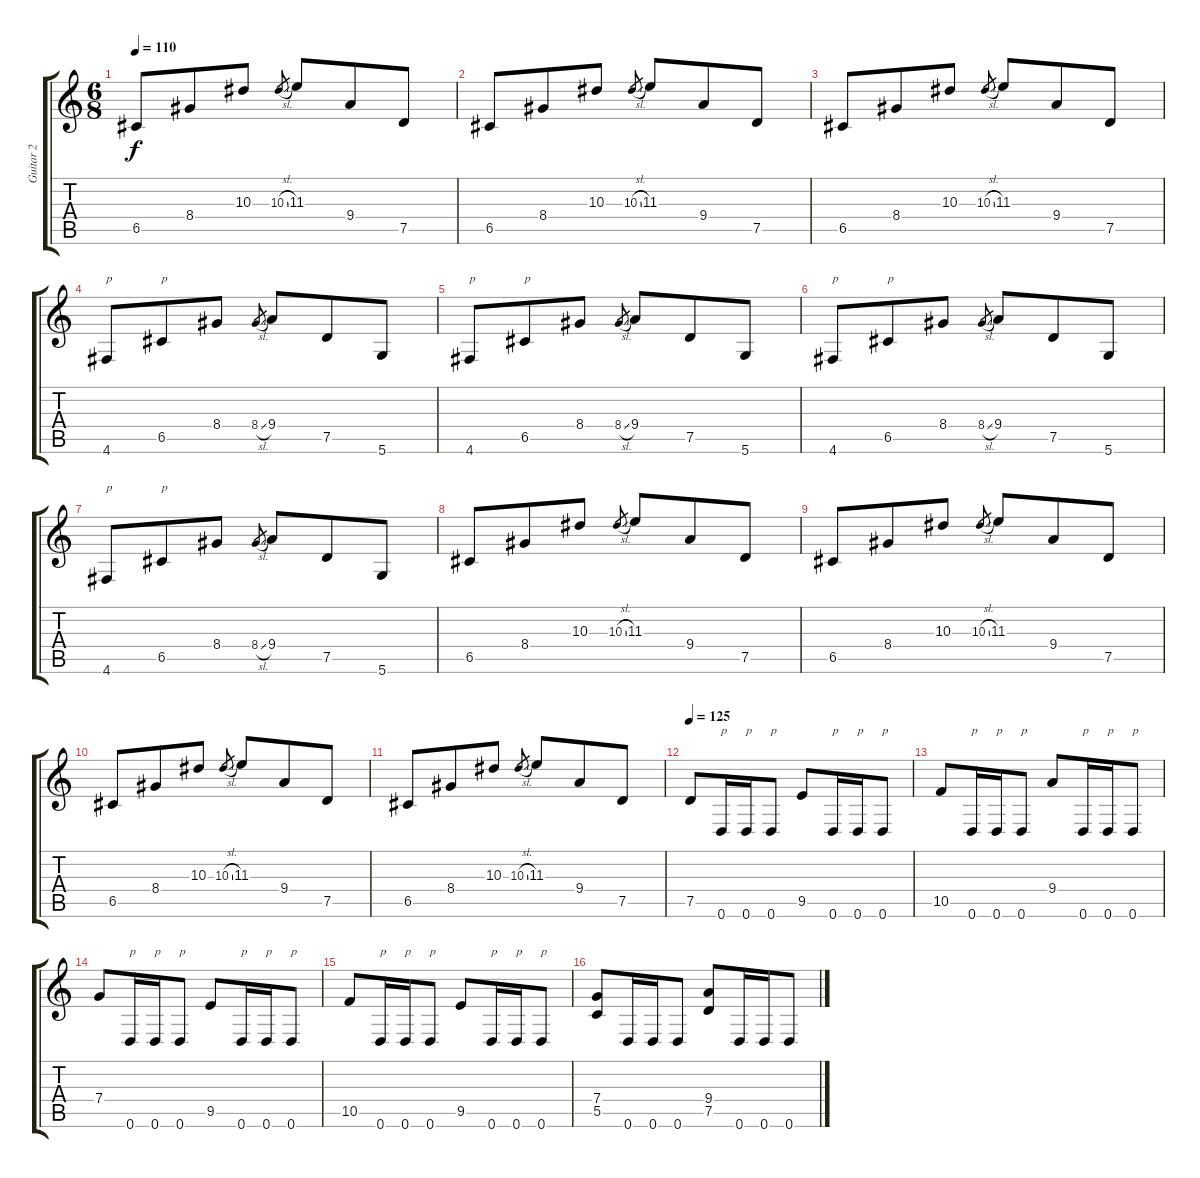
\track ("Guitar 2" "Guitar 2") {instrument distortionguitar}
\staff {score tabs}
\tuning (D4 A3 F3 C3 G2 D2) {hide}
\ts (6 8)
\tempo 110
\clef g2
\ks c
6.5.8{dy f} 8.4.8 10.3.8 10.3{sl}.8{gr} 11.3.8 9.4.8 7.5.8 |
6.5.8 8.4.8 10.3.8 10.3{sl}.8{gr} 11.3.8 9.4.8 7.5.8 |
6.5.8 8.4.8 10.3.8 10.3{sl}.8{gr} 11.3.8 9.4.8 7.5.8 |
4.6.8{txt "p"} 6.5.8{txt "p"} 8.4.8 8.4{sl}.8{gr} 9.4.8 7.5.8 5.6.8 |
4.6.8{txt "p"} 6.5.8{txt "p"} 8.4.8 8.4{sl}.8{gr} 9.4.8 7.5.8 5.6.8 |
4.6.8{txt "p"} 6.5.8{txt "p"} 8.4.8 8.4{sl}.8{gr} 9.4.8 7.5.8 5.6.8 |
4.6.8{txt "p"} 6.5.8{txt "p"} 8.4.8 8.4{sl}.8{gr} 9.4.8 7.5.8 5.6.8 |
6.5.8 8.4.8 10.3.8 10.3{sl}.8{gr} 11.3.8 9.4.8 7.5.8 |
6.5.8 8.4.8 10.3.8 10.3{sl}.8{gr} 11.3.8 9.4.8 7.5.8 |
6.5.8 8.4.8 10.3.8 10.3{sl}.8{gr} 11.3.8 9.4.8 7.5.8 |
6.5.8 8.4.8 10.3.8 10.3{sl}.8{gr} 11.3.8 9.4.8 7.5.8 |
\tempo 125
7.5.8 0.6.16{txt "p"} 0.6.16{txt "p"} 0.6.8{txt "p"} 9.5.8 0.6.16{txt "p"} 0.6.16{txt "p"} 0.6.8{txt "p"} |
10.5.8 0.6.16{txt "p"} 0.6.16{txt "p"} 0.6.8{txt "p"} 9.4.8 0.6.16{txt "p"} 0.6.16{txt "p"} 0.6.8{txt "p"} |
7.4.8 0.6.16{txt "p"} 0.6.16{txt "p"} 0.6.8{txt "p"} 9.5.8 0.6.16{txt "p"} 0.6.16{txt "p"} 0.6.8{txt "p"} |
10.5.8 0.6.16{txt "p"} 0.6.16{txt "p"} 0.6.8{txt "p"} 9.5.8 0.6.16{txt "p"} 0.6.16{txt "p"} 0.6.8{txt "p"} |
(7.4 5.5).8 0.6.16 0.6.16 0.6.8 (9.4 7.5).8 0.6.16 0.6.16 0.6.8
